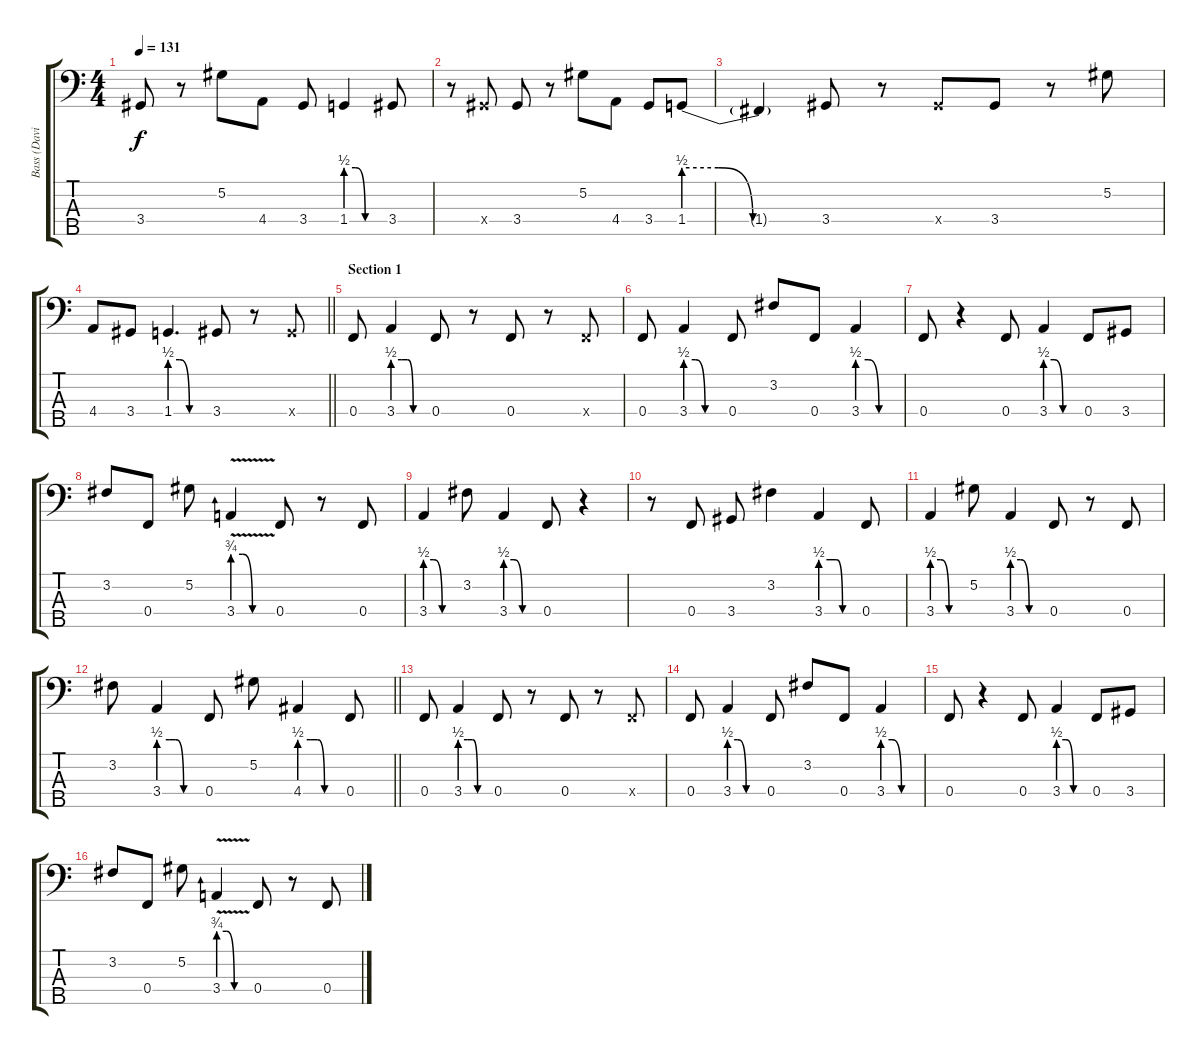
\track ("Bass (David Lovgren)" "Bass (Davi") {instrument slapbass1}
\staff {score tabs}
\tuning (Ab2 Eb2 Bb1 F1 C1) {hide}
\ts (4 4)
\tempo 131
\clef f4
\ks c
3.4.8{dy f} r.8 5.2.8 4.4.8 3.4.8 1.4{be (custom 0 2 15 2 30 0 60 0)}.4 3.4.8 |
r.8 3.4{x}.8 3.4.8 r.8 5.2.8 4.4.8 3.4.8 1.4{be (custom 0 2 15 2 30 0 60 0)}.8 |
1.4{t}.4 3.4.8 r.8 3.4{x}.8 3.4.8 r.8 5.2.8 |
\barLineRight lightlight
4.4.8 3.4.8 1.4{be (custom 0 2 15 2 30 0 60 0)}.4{d} 3.4.8 r.8 3.4{x}.8 |
\section ("" "Section 1")
0.4.8 3.4{be (custom 0 2 15 2 25 2 35 0 60 0)}.4 0.4.8 r.8 0.4.8 r.8 0.4{x}.8 |
0.4.8 3.4{be (custom 0 2 15 2 30 0 60 0)}.4 0.4.8 3.2.8 0.4.8 3.4{be (custom 0 2 15 2 30 0 60 0)}.4 |
0.4.8 r.4 0.4.8 3.4{be (custom 0 2 15 2 30 0 60 0)}.4 0.4.8 3.4.8 |
3.2.8 0.4.8 5.2.8 3.4{be (custom 0 3 15 3 30 0 60 0) v}.4 0.4.8 r.8 0.4.8 |
3.4{be (custom 0 2 15 2 30 0 60 0)}.4 3.2.8 3.4{be (custom 0 2 15 2 30 0 60 0)}.4 0.4.8 r.4 |
r.8 0.4.8 3.4.8 3.2.4 3.4{be (custom 0 2 15 2 25 2 35 0 60 0)}.4 0.4.8 |
3.4{be (custom 0 2 15 2 30 0 60 0)}.4 5.2.8 3.4{be (custom 0 2 15 2 30 0 60 0)}.4 0.4.8 r.8 0.4.8 |
\barLineRight lightlight
3.2.8 3.4{be (custom 0 2 15 2 24 2 35 0 60 0)}.4 0.4.8 5.2.8 4.4{be (custom 0 2 15 2 25 2 35 0 60 0)}.4 0.4.8 |
0.4.8 3.4{be (custom 0 2 15 2 25 2 35 0 60 0)}.4 0.4.8 r.8 0.4.8 r.8 0.4{x}.8 |
0.4.8 3.4{be (custom 0 2 15 2 30 0 60 0)}.4 0.4.8 3.2.8 0.4.8 3.4{be (custom 0 2 15 2 30 0 60 0)}.4 |
0.4.8 r.4 0.4.8 3.4{be (custom 0 2 15 2 30 0 60 0)}.4 0.4.8 3.4.8 |
3.2.8 0.4.8 5.2.8 3.4{be (custom 0 3 15 3 30 0 60 0) v}.4 0.4.8 r.8 0.4.8
